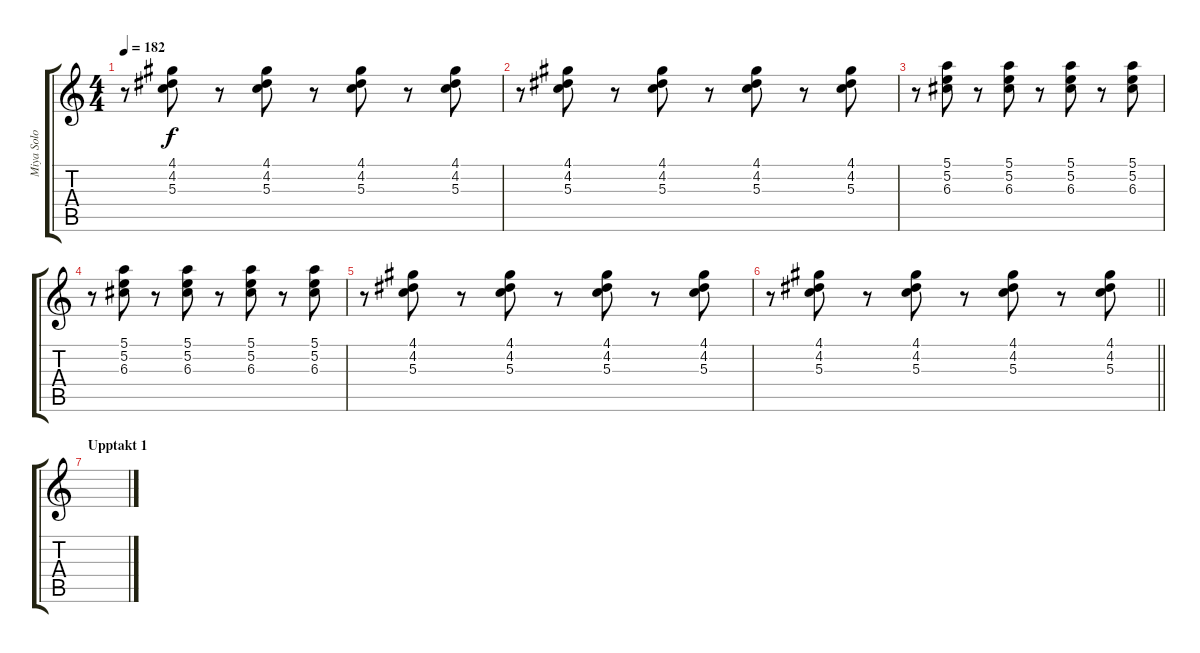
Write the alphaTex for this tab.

\track ("Miya Solo" "Miya Solo") {instrument distortionguitar}
\staff {score tabs}
\tuning (E4 B3 G3 D3 A2 E2) {hide}
\ts (4 4)
\tempo 182
\clef g2
\ks c
r.8{dy f} (4.1 4.2 5.3).8 r.8 (4.1 4.2 5.3).8 r.8 (4.1 4.2 5.3).8 r.8 (4.1 4.2 5.3).8 |
r.8 (4.1 4.2 5.3).8 r.8 (4.1 4.2 5.3).8 r.8 (4.1 4.2 5.3).8 r.8 (4.1 4.2 5.3).8 |
r.8 (5.1 5.2 6.3).8 r.8 (5.1 5.2 6.3).8 r.8 (5.1 5.2 6.3).8 r.8 (5.1 5.2 6.3).8 |
r.8 (5.1 5.2 6.3).8 r.8 (5.1 5.2 6.3).8 r.8 (5.1 5.2 6.3).8 r.8 (5.1 5.2 6.3).8 |
r.8 (4.1 4.2 5.3).8 r.8 (4.1 4.2 5.3).8 r.8 (4.1 4.2 5.3).8 r.8 (4.1 4.2 5.3).8 |
\barLineRight lightlight
r.8 (4.1 4.2 5.3).8 r.8 (4.1 4.2 5.3).8 r.8 (4.1 4.2 5.3).8 r.8 (4.1 4.2 5.3).8 |
\section ("" "Upptakt 1")
